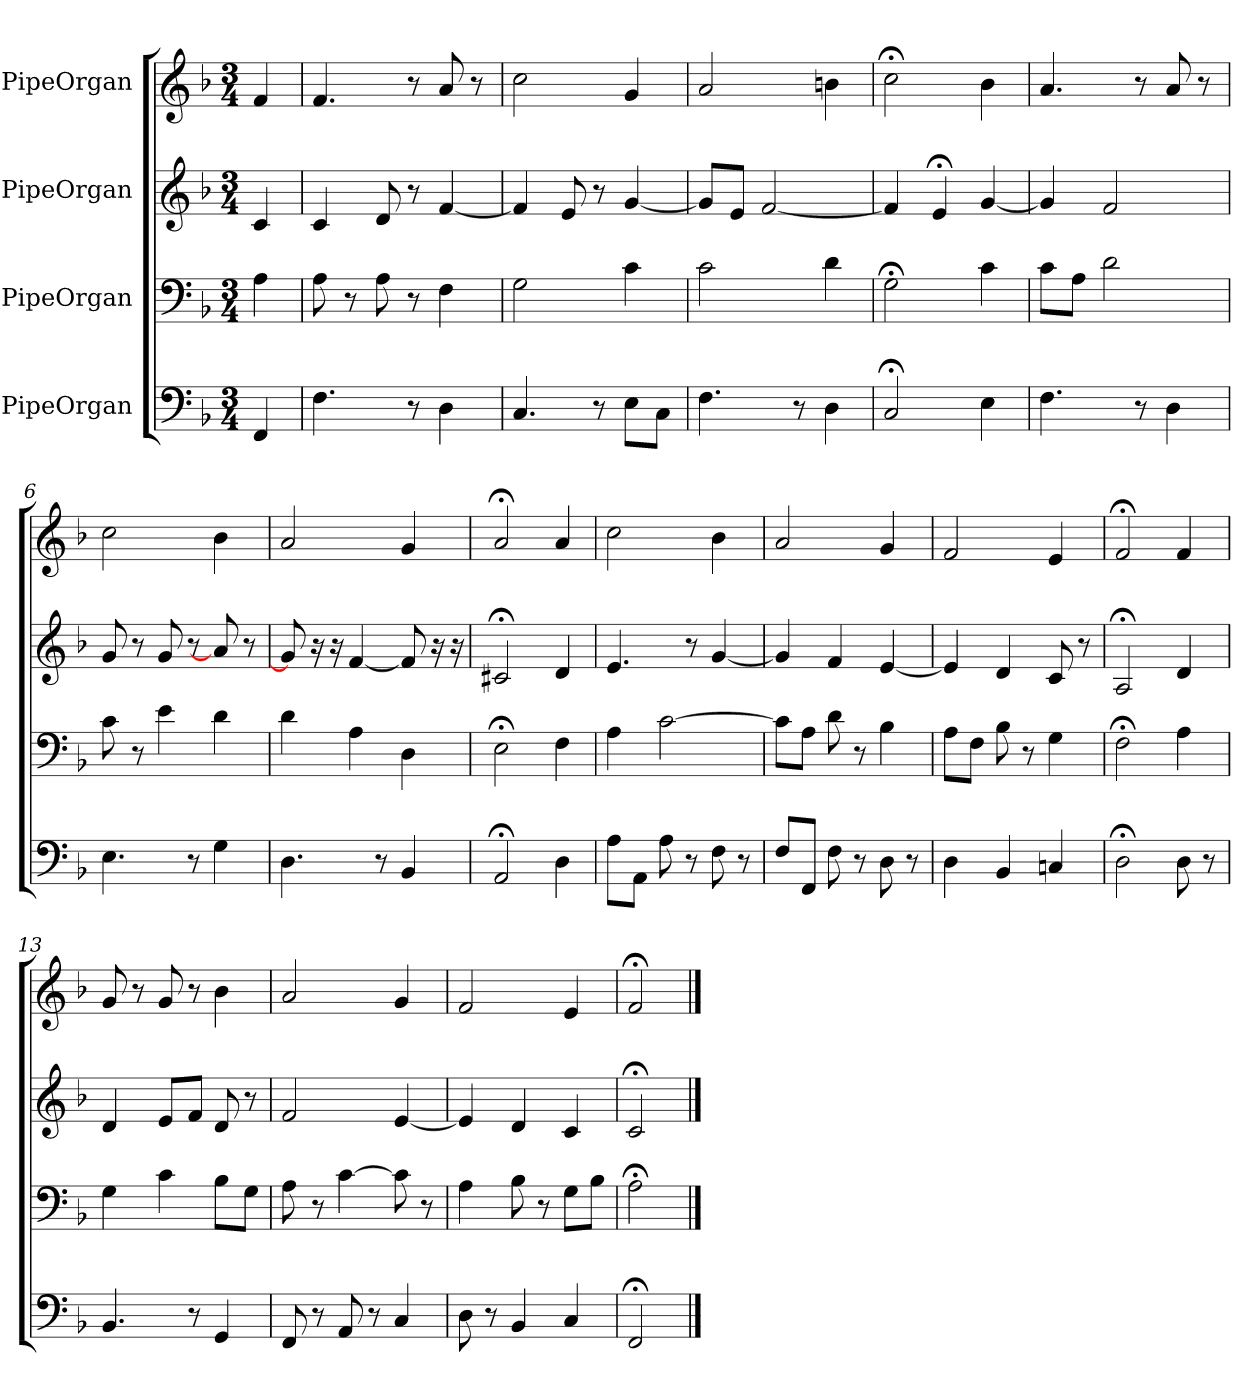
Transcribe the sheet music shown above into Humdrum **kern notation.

**kern	**kern	**kern	**kern
*part4	*part3	*part2	*part1
*staff4	*staff3	*staff2	*staff1
*I"PipeOrgan	*I"PipeOrgan	*I"PipeOrgan	*I"PipeOrgan
*k[b-]	*k[b-]	*k[b-]	*k[b-]
*F:	*F:	*F:	*F:
*M3/4	*M3/4	*M3/4	*M3/4
*MM60	*MM60	*MM60	*MM60
=	=	=	=
4FF	4A	4c	4f
=1	=1	=1	=1
4.F	8A	4c	4.f
.	8r	.	.
.	8A	8d	.
8r	8r	8r	8r
4D	4F	[4f	8a
.	.	.	8r
=2	=2	=2	=2
4.C	2G	4f]	2cc
.	.	8e	.
8r	.	8r	.
8EL	4c	[4g	4g
8CJ	.	.	.
=3	=3	=3	=3
4.F	2c	8gL]	2a
.	.	8eJ	.
.	.	[2f	.
8r	.	.	.
4D	4d	.	4bn
=4	=4	=4	=4
2C;<	2G;<	4f]	2cc;<
.	.	4e;<	.
4E	4c	[4g	4b-
=5	=5	=5	=5
4.F	8cL	4g]	4.a
.	8AJ	.	.
.	2d	2f	.
8r	.	.	8r
4D	.	.	8a
.	.	.	8r
=6	=6	=6	=6
4.E	8c	8g	2cc
.	8r	8r	.
.	4e	8g	.
8r	.	8r	.
4G	4d	8a]	4b-
.	.	8r	.
=7	=7	=7	=7
4.D	4d	8g]	2a
.	.	16r	.
.	.	16r	.
.	4A	[4f	.
8r	.	.	.
4BB-	4D	8f]	4g
.	.	16r	.
.	.	16r	.
=8	=8	=8	=8
2AA;<	2E;<	2c#X;<	2a;<
4D	4F	4d	4a
=9	=9	=9	=9
8AL	4A	4.e	2cc
8AAJ	.	.	.
8A	[2c	.	.
8r	.	8r	.
8F	.	[4g	4b-
8r	.	.	.
=10	=10	=10	=10
8FL	8cL]	4g]	2a
8FFJ	8AJ	.	.
8F	8d	4f	.
8r	8r	.	.
8D	4B-	[4e	4g
8r	.	.	.
=11	=11	=11	=11
4D	8AL	4e]	2f
.	8FJ	.	.
4BB-	8B-	4d	.
.	8r	.	.
4Cn	4G	8c	4e
.	.	8r	.
=12	=12	=12	=12
2D;<	2F;<	2A;<	2f;<
8D	4A	4d	4f
8r	.	.	.
=13	=13	=13	=13
4.BB-	4G	4d	8g
.	.	.	8r
.	4c	8eL	8g
8r	.	8fJ	8r
4GG	8B-L	8d	4b-
.	8GJ	8r	.
=14	=14	=14	=14
8FF	8A	2f	2a
8r	8r	.	.
8AA	[4c	.	.
8r	.	.	.
4C	8c]	[4e	4g
.	8r	.	.
=15	=15	=15	=15
8D	4A	4e]	2f
8r	.	.	.
4BB-	8B-	4d	.
.	8r	.	.
4C	8GL	4c	4e
.	8B-J	.	.
=16	=16	=16	=16
2FF;<	2A;<	2c;<	2f;<
==	==	==	==
*-	*-	*-	*-
